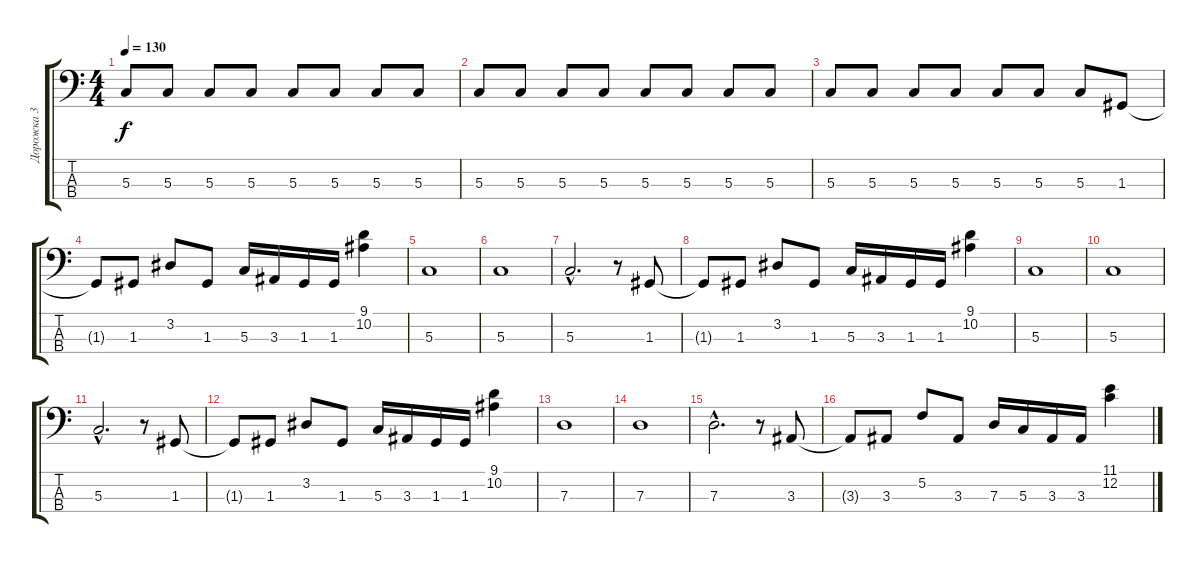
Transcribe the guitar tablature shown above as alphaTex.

\track ("Дорожка 3" "Дорожка 3") {instrument slapbass1}
\staff {score tabs}
\tuning (F2 C2 G1 D1) {hide}
\ts (4 4)
\tempo 130
\clef f4
\ks c
5.3.8{dy f} 5.3.8 5.3.8 5.3.8 5.3.8 5.3.8 5.3.8 5.3.8 |
5.3.8 5.3.8 5.3.8 5.3.8 5.3.8 5.3.8 5.3.8 5.3.8 |
5.3.8 5.3.8 5.3.8 5.3.8 5.3.8 5.3.8 5.3.8 1.3.8 |
1.3{t}.8 1.3.8 3.2.8 1.3.8 5.3.16 3.3.16 1.3.16 1.3.16 (9.1 10.2).4 |
5.3.1 |
5.3.1 |
5.3{hac}.2{d} r.8 1.3.8 |
1.3{t}.8 1.3.8 3.2.8 1.3.8 5.3.16 3.3.16 1.3.16 1.3.16 (9.1 10.2).4 |
5.3.1 |
5.3.1 |
5.3{hac}.2{d} r.8 1.3.8 |
1.3{t}.8 1.3.8 3.2.8 1.3.8 5.3.16 3.3.16 1.3.16 1.3.16 (9.1 10.2).4 |
7.3.1 |
7.3.1 |
7.3{hac}.2{d} r.8 3.3.8 |
3.3{t}.8 3.3.8 5.2.8 3.3.8 7.3.16 5.3.16 3.3.16 3.3.16 (11.1 12.2).4
